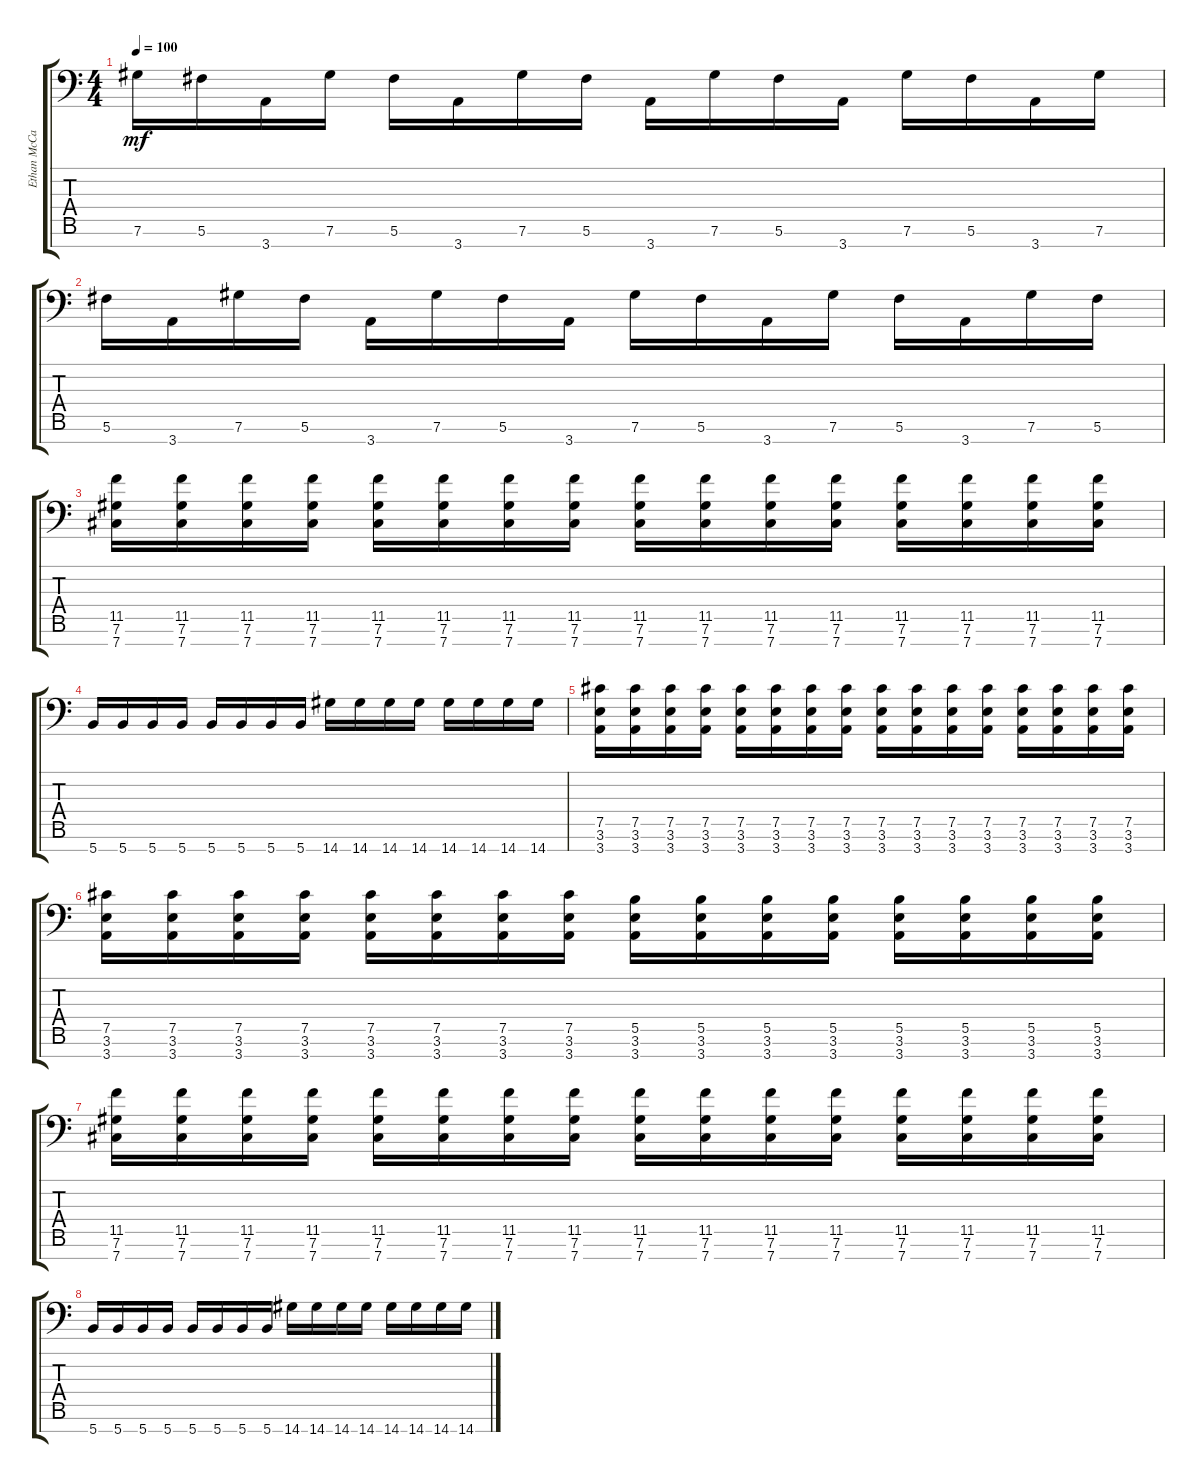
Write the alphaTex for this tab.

\track ("Ethan McCann" "Ethan McCa") {instrument distortionguitar}
\staff {score tabs}
\tuning (Db4 Ab3 E3 B2 Gb2 Db2 Gb1) {hide}
\ts (4 4)
\tempo 100
\clef f4
\ks c
7.6.16{dy mf} 5.6.16 3.7.16 7.6.16 5.6.16 3.7.16 7.6.16 5.6.16 3.7.16 7.6.16 5.6.16 3.7.16 7.6.16 5.6.16 3.7.16 7.6.16 |
5.6.16 3.7.16 7.6.16 5.6.16 3.7.16 7.6.16 5.6.16 3.7.16 7.6.16 5.6.16 3.7.16 7.6.16 5.6.16 3.7.16 7.6.16 5.6.16 |
(11.5 7.6 7.7).16 (11.5 7.6 7.7).16 (11.5 7.6 7.7).16 (11.5 7.6 7.7).16 (11.5 7.6 7.7).16 (11.5 7.6 7.7).16 (11.5 7.6 7.7).16 (11.5 7.6 7.7).16 (11.5 7.6 7.7).16 (11.5 7.6 7.7).16 (11.5 7.6 7.7).16 (11.5 7.6 7.7).16 (11.5 7.6 7.7).16 (11.5 7.6 7.7).16 (11.5 7.6 7.7).16 (11.5 7.6 7.7).16 |
5.7.16 5.7.16 5.7.16 5.7.16 5.7.16 5.7.16 5.7.16 5.7.16 14.7.16 14.7.16 14.7.16 14.7.16 14.7.16 14.7.16 14.7.16 14.7.16 |
(7.5 3.6 3.7).16 (7.5 3.6 3.7).16 (7.5 3.6 3.7).16 (7.5 3.6 3.7).16 (7.5 3.6 3.7).16 (7.5 3.6 3.7).16 (7.5 3.6 3.7).16 (7.5 3.6 3.7).16 (7.5 3.6 3.7).16 (7.5 3.6 3.7).16 (7.5 3.6 3.7).16 (7.5 3.6 3.7).16 (7.5 3.6 3.7).16 (7.5 3.6 3.7).16 (7.5 3.6 3.7).16 (7.5 3.6 3.7).16 |
(7.5 3.6 3.7).16 (7.5 3.6 3.7).16 (7.5 3.6 3.7).16 (7.5 3.6 3.7).16 (7.5 3.6 3.7).16 (7.5 3.6 3.7).16 (7.5 3.6 3.7).16 (7.5 3.6 3.7).16 (5.5 3.6 3.7).16 (5.5 3.6 3.7).16 (5.5 3.6 3.7).16 (5.5 3.6 3.7).16 (5.5 3.6 3.7).16 (5.5 3.6 3.7).16 (5.5 3.6 3.7).16 (5.5 3.6 3.7).16 |
(11.5 7.6 7.7).16 (11.5 7.6 7.7).16 (11.5 7.6 7.7).16 (11.5 7.6 7.7).16 (11.5 7.6 7.7).16 (11.5 7.6 7.7).16 (11.5 7.6 7.7).16 (11.5 7.6 7.7).16 (11.5 7.6 7.7).16 (11.5 7.6 7.7).16 (11.5 7.6 7.7).16 (11.5 7.6 7.7).16 (11.5 7.6 7.7).16 (11.5 7.6 7.7).16 (11.5 7.6 7.7).16 (11.5 7.6 7.7).16 |
5.7.16 5.7.16 5.7.16 5.7.16 5.7.16 5.7.16 5.7.16 5.7.16 14.7.16 14.7.16 14.7.16 14.7.16 14.7.16 14.7.16 14.7.16 14.7.16
